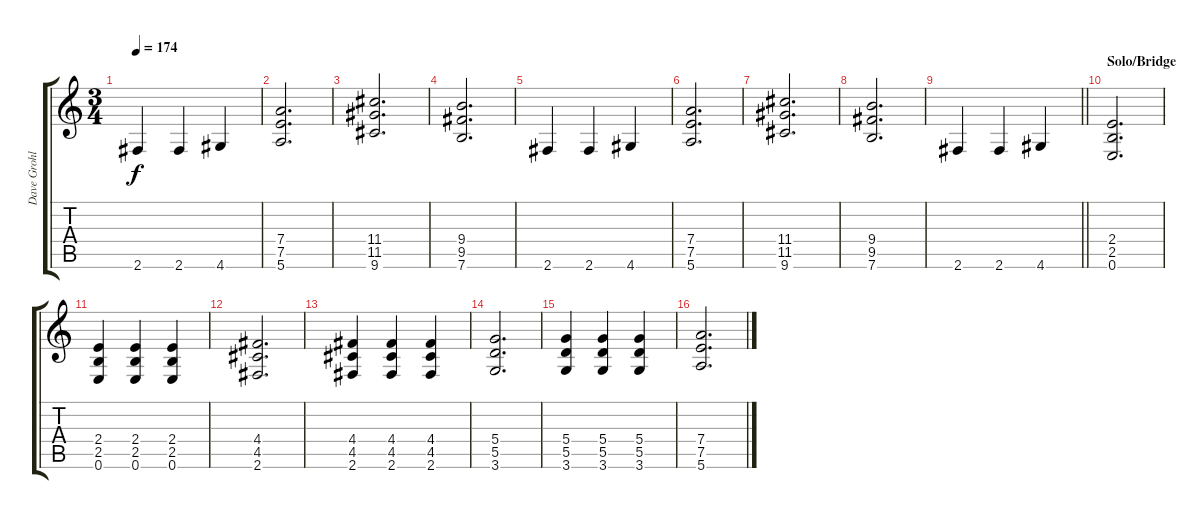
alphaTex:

\track ("Dave Grohl - Rhythm Guitar" "Dave Grohl") {instrument overdrivenguitar}
\staff {score tabs}
\tuning (E4 B3 G3 D3 A2 E2) {hide}
\ts (3 4)
\tempo 174
\clef g2
\ks c
2.6.4{dy f} 2.6.4 4.6.4 |
(7.4 7.5 5.6).2{d} |
(11.4 11.5 9.6).2{d} |
(9.4 9.5 7.6).2{d} |
2.6.4 2.6.4 4.6.4 |
(7.4 7.5 5.6).2{d} |
(11.4 11.5 9.6).2{d} |
(9.4 9.5 7.6).2{d} |
\barLineRight lightlight
2.6.4 2.6.4 4.6.4 |
\section ("" "Solo/Bridge")
(2.4 2.5 0.6).2{d} |
(2.4 2.5 0.6).4 (2.4 2.5 0.6).4 (2.4 2.5 0.6).4 |
(4.4 4.5 2.6).2{d} |
(4.4 4.5 2.6).4 (4.4 4.5 2.6).4 (4.4 4.5 2.6).4 |
(5.4 5.5 3.6).2{d} |
(5.4 5.5 3.6).4 (5.4 5.5 3.6).4 (5.4 5.5 3.6).4 |
(7.4 7.5 5.6).2{d}
